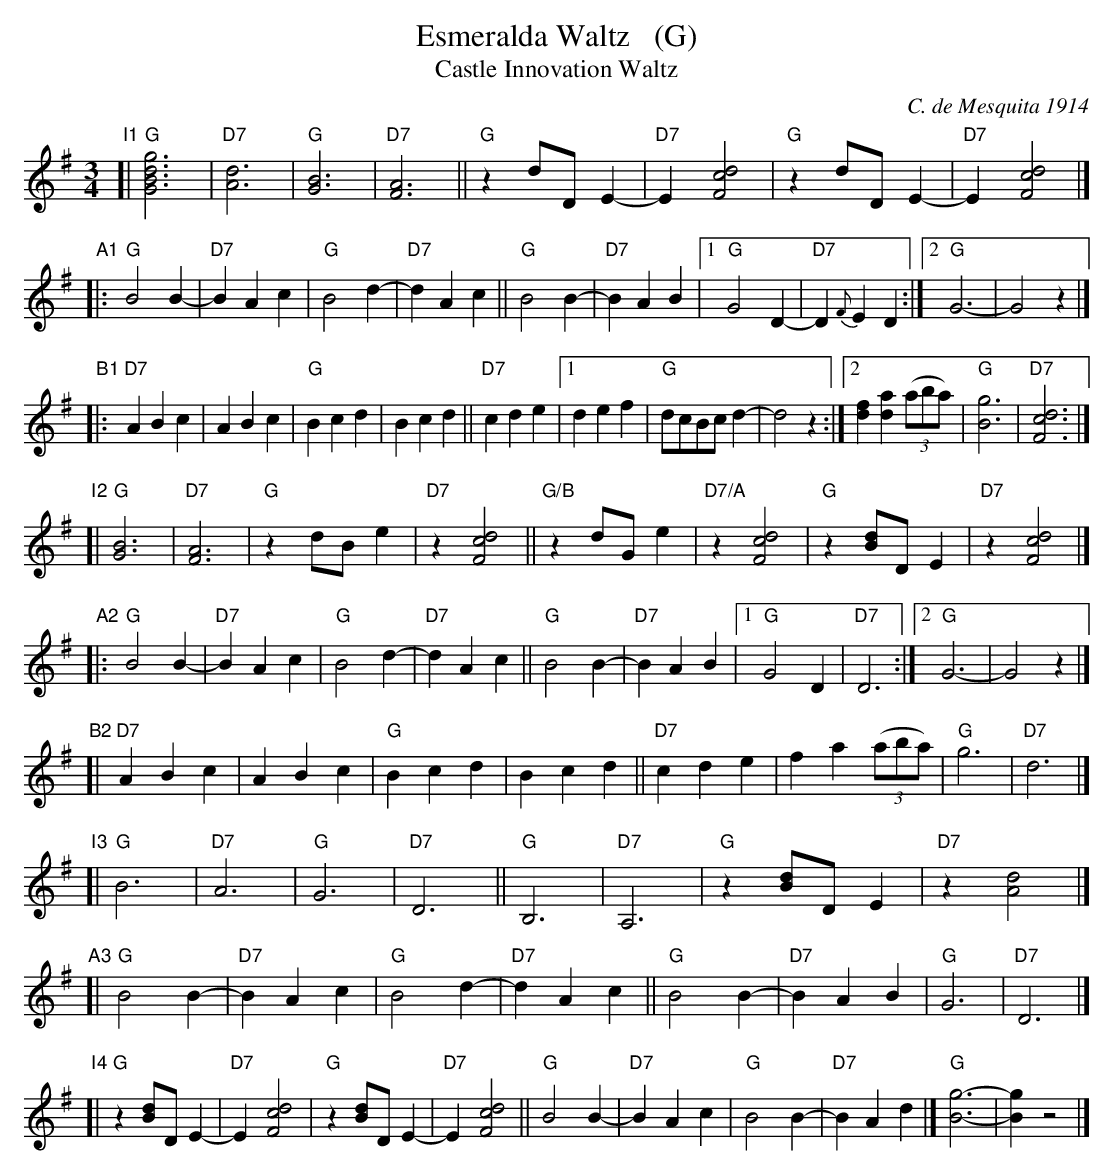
X:1
T: Esmeralda Waltz   (G)
T: Castle Innovation Waltz
C: C. de Mesquita 1914
M: 3/4
L: 1/8
K: G
"I1"[|\
"G"[g6d6B6G6] | "D7"[d6A6] | "G"[B6G6] | "D7"[A6F6] ||\
"G"z2 dD E2- | "D7"E2 [d4c4F4] | "G"z2 dD E2- | "D7"E2 [d4c4F4] |]
"A1"|:\
"G"B4 B2- | "D7"B2 A2 c2 | "G"B4 d2- | "D7"d2 A2 c2 ||\
"G"B4 B2- | "D7"B2 A2 B2 |\
[1 "G"G4 D2- | "D7"D2 {F}E2 D2 :|[2 "G"G6- | G4 z2 |]
"B1"|:\
"D7"A2 B2 c2 | A2 B2 c2 | "G"B2 c2 d2 | B2 c2 d2 || "D7"c2 d2 e2 |\
[1 d2 e2 f2 | "G"dcBc d2- | d4 z2 :|\
[2 [f2d2] [a2d2] (3(aba) | "G"[g6B6] | "D7"[d6c6F6] |]
"I2"[|\
"G"[B6G6] | "D7"[A6F6] | "G"z2 dB e2 | "D7"z2 [d4c4F4] ||\
"G/B"z2 dGe2 | "D7/A"z2 [d4c4F4] | "G"z2 [dB]D E2 | "D7"z2 [d4c4F4] |]
"A2"|:\
"G"B4 B2- | "D7"B2 A2 c2 | "G"B4 d2- | "D7"d2 A2 c2 ||\
"G"B4 B2- | "D7"B2 A2 B2 |[1 "G"G4 D2 | "D7"D6 :|[2 "G"G6- | G4 z2 |]
"B2"[|\
"D7"A2 B2 c2 | A2 B2 c2 | "G"B2 c2 d2 | B2 c2 d2 ||\
"D7"c2 d2 e2 | f2 a2 (3(aba) | "G"g6 | "D7"d6 |]
"I3"[|\
"G"B6 | "D7"A6 | "G"G6 | "D7"D6 ||\
"G"B,6 | "D7"A,6 | "G"z2 [dB]D E2 | "D7"z2 [d4A4] |]
"A3"[|\
"G"B4 B2- | "D7"B2 A2 c2 | "G"B4 d2- | "D7"d2 A2 c2 ||\
"G"B4 B2- | "D7"B2 A2 B2 | "G"G6 | "D7"D6 |]
"I4"[|\
"G"z2 [dB]D E2- | "D7"E2 [d4c4F4] | "G"z2 [dB]D E2- | "D7"E2 [d4c4F4] ||\
"G"B4 B2- | "D7"B2 A2 c2 | "G"B4 B2- | "D7"B2 A2 d2 |]\
"G"[g6-B6-] | [g2B2] z4 |]
